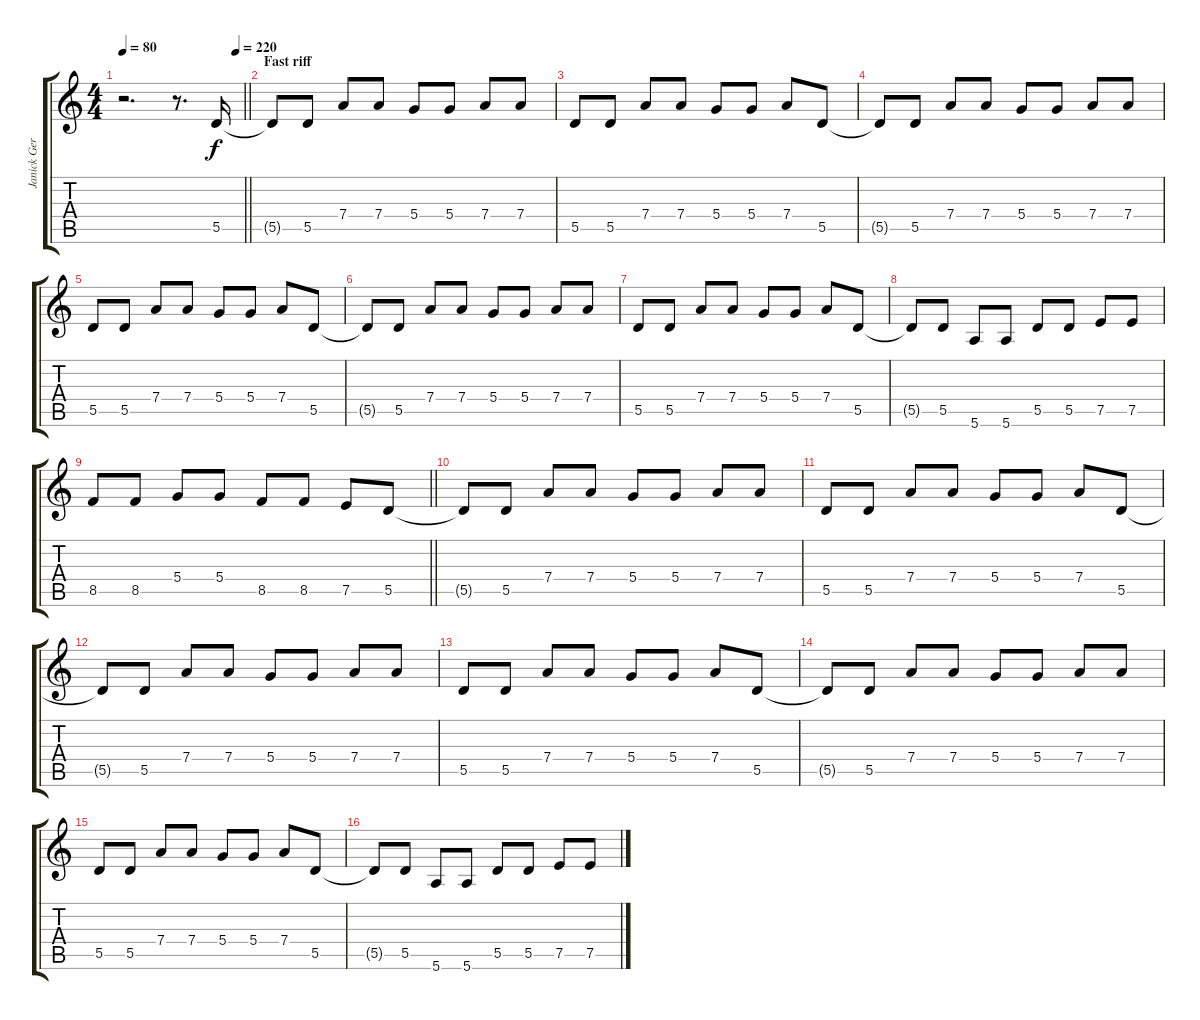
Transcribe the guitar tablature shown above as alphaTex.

\track ("Janick Gers" "Janick Ger") {instrument distortionguitar}
\staff {score tabs}
\tuning (E4 B3 G3 D3 A2 E2) {hide}
\ts (4 4)
\tempo 80
\tempo (220 0.9375)
\clef g2
\barLineRight lightlight
\ks c
r.2{d dy f} r.8{d} 5.5.16 |
\section ("" "Fast riff")
5.5{t}.8 5.5.8 7.4.8 7.4.8 5.4.8 5.4.8 7.4.8 7.4.8 |
5.5.8 5.5.8 7.4.8 7.4.8 5.4.8 5.4.8 7.4.8 5.5.8 |
5.5{t}.8 5.5.8 7.4.8 7.4.8 5.4.8 5.4.8 7.4.8 7.4.8 |
5.5.8 5.5.8 7.4.8 7.4.8 5.4.8 5.4.8 7.4.8 5.5.8 |
5.5{t}.8 5.5.8 7.4.8 7.4.8 5.4.8 5.4.8 7.4.8 7.4.8 |
5.5.8 5.5.8 7.4.8 7.4.8 5.4.8 5.4.8 7.4.8 5.5.8 |
5.5{t}.8 5.5.8 5.6.8 5.6.8 5.5.8 5.5.8 7.5.8 7.5.8 |
\barLineRight lightlight
8.5.8 8.5.8 5.4.8 5.4.8 8.5.8 8.5.8 7.5.8 5.5.8 |
5.5{t}.8 5.5.8 7.4.8 7.4.8 5.4.8 5.4.8 7.4.8 7.4.8 |
5.5.8 5.5.8 7.4.8 7.4.8 5.4.8 5.4.8 7.4.8 5.5.8 |
5.5{t}.8 5.5.8 7.4.8 7.4.8 5.4.8 5.4.8 7.4.8 7.4.8 |
5.5.8 5.5.8 7.4.8 7.4.8 5.4.8 5.4.8 7.4.8 5.5.8 |
5.5{t}.8 5.5.8 7.4.8 7.4.8 5.4.8 5.4.8 7.4.8 7.4.8 |
5.5.8 5.5.8 7.4.8 7.4.8 5.4.8 5.4.8 7.4.8 5.5.8 |
5.5{t}.8 5.5.8 5.6.8 5.6.8 5.5.8 5.5.8 7.5.8 7.5.8
